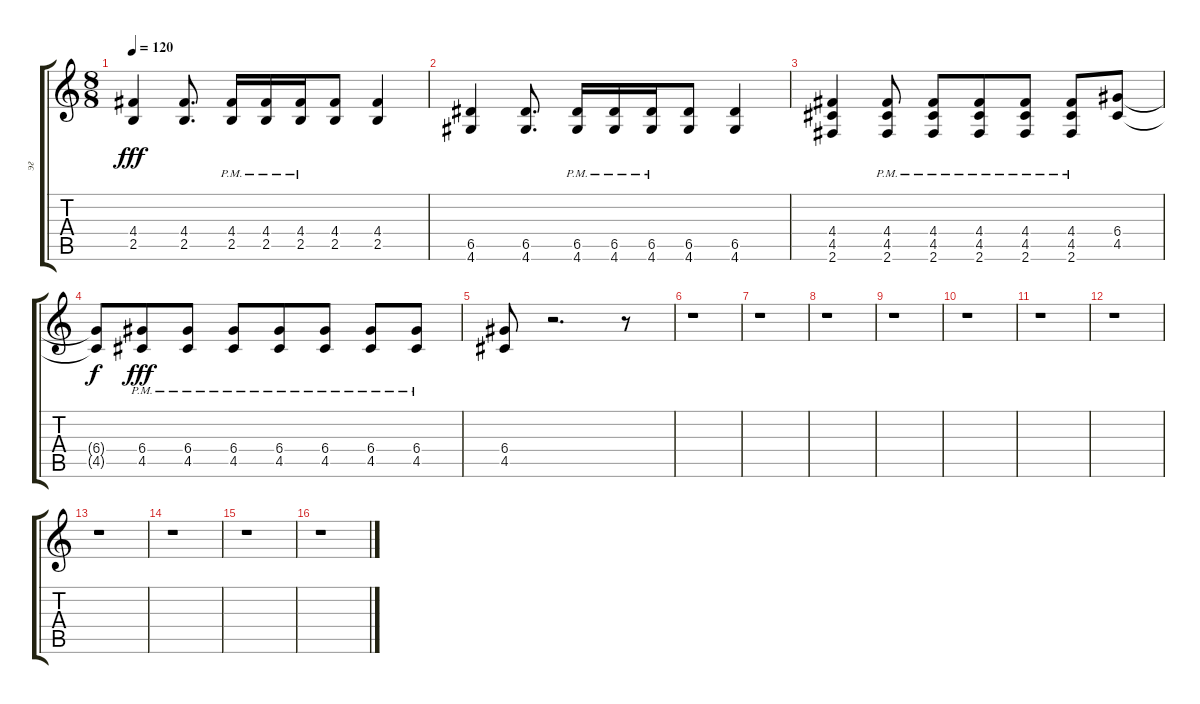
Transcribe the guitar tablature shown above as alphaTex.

\track ("эг" "эг") {instrument distortionguitar}
\staff {score tabs}
\tuning (E4 B3 G3 D3 A2 E2) {hide}
\ts (8 8)
\tempo 120
\clef g2
\ks c
(4.4 2.5).4{dy fff} (4.4 2.5).8{d} (4.4{pm} 2.5{pm}).16 (4.4{pm} 2.5{pm}).16 (4.4{pm} 2.5{pm}).16 (4.4 2.5).8 (4.4 2.5).4 |
(6.5 4.6).4 (6.5 4.6).8{d} (6.5{pm} 4.6{pm}).16 (6.5{pm} 4.6{pm}).16 (6.5{pm} 4.6{pm}).16 (6.5 4.6).8 (6.5 4.6).4 |
(4.4 4.5 2.6).4 (4.4{pm} 4.5{pm} 2.6{pm}).8 (4.4{pm} 4.5{pm} 2.6{pm}).8 (4.4{pm} 4.5{pm} 2.6{pm}).8 (4.4{pm} 4.5{pm} 2.6{pm}).8 (4.4{pm} 4.5{pm} 2.6{pm}).8 (6.4 4.5).8 |
(6.4{t} 4.5{t}).8{dy f} (6.4{pm} 4.5{pm}).8{dy fff} (6.4{pm} 4.5{pm}).8 (6.4{pm} 4.5{pm}).8 (6.4{pm} 4.5{pm}).8 (6.4{pm} 4.5{pm}).8 (6.4{pm} 4.5{pm}).8 (6.4{pm} 4.5{pm}).8 |
(6.4 4.5).8 r.2{d} r.8 |
r.1 |
r.1 |
r.1 |
r.1 |
r.1 |
r.1 |
r.1 |
r.1 |
r.1 |
r.1 |
r.1
